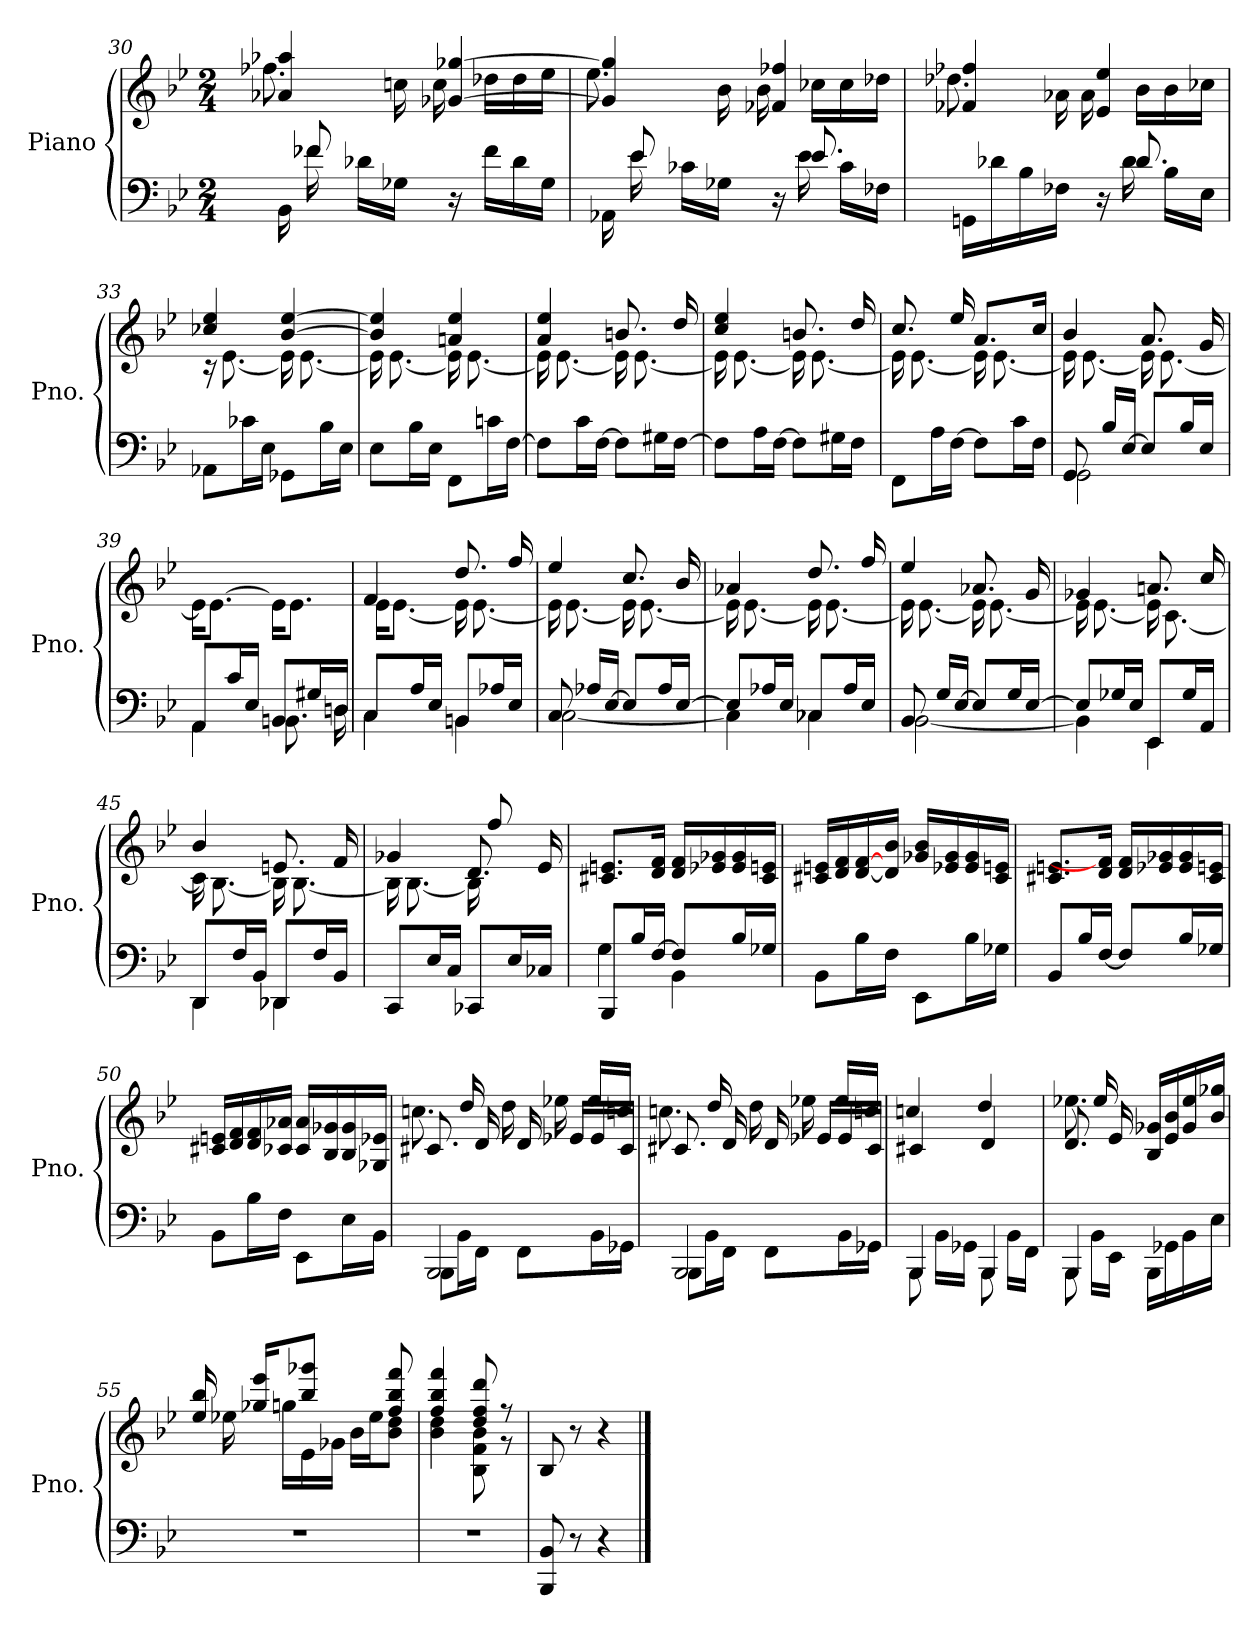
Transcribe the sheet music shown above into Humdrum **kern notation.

**kern	**kern
*part1	*part1
*staff2	*staff1
*I"Piano	*
*I'Pno.	*
*clefF4	*clefG2
*k[b-e-]	*k[b-e-]
*M2/4	*M2/4
=30	=30
*^	*^
16ryy	16BB-\	4a-X/ 4aa-X/	8.ff-X\
8f-X/	16f-\	.	.
.	16d-X\LL	.	.
16ryy	16G-X\JJ	.	16ccn\
16r	16ryy	[4g-X/ [4gg-X/	16cc\
8.ryy	16f-\LL	.	16dd-X\LL
.	16d-\	.	16dd-\
.	16G-\JJ	.	16ee-\JJ
!!LO:LB:g=z	!!
=31	=31	=31	=31
16ryy	16AA-X\	4g-/] 4gg-/]	8.ee-\
8e-/	16e-\	.	.
.	16c-X\LL	.	.
16ryy	16G-X\JJ	.	16b-\
16r	16ryy	4f-X/ 4ff-X/	16b-\
8.e-/	16e-\	.	16cc-X\LL
.	16c-\LL	.	16cc-\
.	16F-X\JJ	.	16dd-X\JJ
=32	=32	=32	=32
4ryy	16GGn\LL	4f-X/ 4ff-X/	8.dd-X\
.	16d-X\	.	.
.	16B-\	.	.
.	16F-X\JJ	.	16a-X\
16r	16ryy	4e-/ 4ee-/	16a-\
8.d-/	16d-\	.	16b-\LL
.	16B-\LL	.	16b-\
.	16E-\JJ	.	16cc-X\JJ
*v	*v	*	*
=33	=33	=33
8AA-X\L	4cc-X/ 4ee-/	16r
.	.	[8.e-\
16c-X\L	.	.
16E-\JJ	.	.
8GG-X\L	[4b-/ [4ee-/	16e-\]
.	.	[8.e-\
16B-\L	.	.
16E-\JJ	.	.
=34	=34	=34
8E-\L	4b-/] 4ee-/]	16e-\]
.	.	[8.e-\
16B-\L	.	.
16E-\JJ	.	.
8FF\L	4an/ 4ee-/	16e-\]
.	.	[8.e-\
16cn\L	.	.
[16F\JJ	.	.
!!LO:LB:g=z	!!
=35	=35	=35
8F\L]	4a/ 4ee-/	16e-\]
.	.	[8.e-\
16c\L	.	.
[16F\JJ	.	.
8F\L]	8.bn/	16e-\]
.	.	[8.e-\
16G#X\L	.	.
[16F\JJ	16dd/	.
=36	=36	=36
8F\L]	4cc/ 4ee-/	16e-\]
.	.	[8.e-\
16A\L	.	.
[16F\JJ	.	.
8F\L]	8.bn/	16e-\]
.	.	[8.e-\
16G#X\L	.	.
16F\JJ	16dd/	.
=37	=37	=37
8FF\L	8.cc/	16e-\]
.	.	[8.e-\
16A\L	.	.
[16F\JJ	16ee-/	.
8F\L]	8.a/L	16e-\]
.	.	[8.e-\
16c\L	.	.
16F\JJ	16cc/Jk	.
=38	=38	=38
*^	*	*
8GG/	2GG\	4b-/	16e-\]
.	.	.	[8.e-\
16B-/LL	.	.	.
[16E-/JJ	.	.	.
8E-/L]	.	8.a/	16e-\]
.	.	.	[8.e-\
16B-/L	.	.	.
16E-/JJ	.	16g/	.
*	*	*v	*v
!!LO:PB:g=z
=39	=39	=39
8AA/L	4AA\	16e-\KL]
.	.	[8.e-\J
16c/L	.	.
16E-/JJ	.	.
8BBn/L	8.BB\	16e-\KL]
.	.	8.e-\J
16G#X/L	.	.
16D/JJ	16Dn\	.
=40	=40	=40
*	*	*^
8C/L	4C\	4f/	16e-\KL
.	.	.	[8.e-\J
16A/L	.	.	.
16E-/JJ	.	.	.
8BBn/L	4BB\	8.dd/	16e-\]
.	.	.	[8.e-\
16A-X/L	.	.	.
16E-/JJ	.	16ff/	.
=41	=41	=41	=41
8C/	[2C\	4ee-/	16e-\]
.	.	.	[8.e-\
16A-X/LL	.	.	.
[16E-/JJ	.	.	.
8E-/L]	.	8.cc/	16e-\]
.	.	.	[8.e-\
16A-/L	.	.	.
[16E-/JJ	.	16b-/	.
=42	=42	=42	=42
8E-/L]	4C\]	4a-X/	16e-\]
.	.	.	[8.e-\
16A-X/L	.	.	.
16E-/JJ	.	.	.
8C-X/L	4C-\	8.dd/	16e-\]
.	.	.	[8.e-\
16A-/L	.	.	.
16E-/JJ	.	16ff/	.
!!LO:LB:g=z	!!
=43	=43	=43	=43
8BB-/	[2BB-\	4ee-/	16e-\]
.	.	.	[8.e-\
16G/LL	.	.	.
[16E-/JJ	.	.	.
8E-/L]	.	8.a-X/	16e-\]
.	.	.	[8.e-\
16G/L	.	.	.
[16E-/JJ	.	16g/	.
=44	=44	=44	=44
8E-/L]	4BB-\]	4g-X/	16e-\]
.	.	.	[8.e-\
16G-X/L	.	.	.
16E-/JJ	.	.	.
8EE-/L	4EE-\	8.an/	16e-\]
.	.	.	[8.c\
16G-/L	.	.	.
16AA/JJ	.	16cc/	.
=45	=45	=45	=45
8DD/L	4DD\	4b-/	16c\]
.	.	.	[8.B-\
16F/L	.	.	.
16BB-/JJ	.	.	.
8DD-X/L	4DD-\	8.en/	16B-\]
.	.	.	[8.B-\
16F/L	.	.	.
16BB-/JJ	.	16f/	.
*v	*v	*	*
=46	=46	=46
8CC/L	4g-X/	16B-\]
.	.	[8.B-\
16E-/L	.	.
16C/JJ	.	.
8CC-X/L	8.d/	16B-\]
.	.	8ff/
16E-/L	.	.
16C-X/JJ	16e-/	16ryy
*	*v	*v
!!LO:LB:g=z
=47	=47
*^	*
8BBB-/L	4G\	8.c#X/ 8.en/L
16B-/L	.	.
[16F/JJ	.	16d/ 16f/Jk
8F/L]	4BB-\	16d/ 16f/LL
.	.	16e-X/ 16g-X/
16B-/L	.	16e-/ 16g-/
16G-X/JJ	.	16c#/ 16en/JJ
*v	*v	*
=48	=48
8BB-\L	16c#X/ 16en/LL
.	16d/ 16f/
16B-\L	[16d/ [16f/
16F\JJ	16d/] 16b-/JJ
8EE-\L	16g-X/ 16b-/LL
.	16e-X/ 16g-/
16B-\L	16e-/ 16g-/
16G-X\JJ	16c#/ 16en/JJ
=49	=49
8BB-/L	8.c#X/ 8.en/L
16B-/L	.
[16F/JJ	16d/ 16f/]Jk
8F/L]	16d/ 16f/LL
.	16e-X/ 16g-X/
16B-/L	16e-/ 16g-/
16G-X/JJ	16c#/ 16en/JJ
=50	=50
8BB-\L	16c#X/ 16en/LL
.	16d/ 16f/
16B-\L	16d/ 16f/
16F\JJ	16c-X/ 16a-X/JJ
8EE-\L	16c-/ 16a-/LL
.	16B-/ 16g-X/
16E-\L	16B-/ 16g-/
16BB-\JJ	16G-X/ 16e-X/JJ
!!LO:LB:g=z
=51	=51
*^	*^
2BBB-/	8BBB-\L	8.c#X/	8.ccn\
.	16BB-\L	.	.
.	16FF\JJ	16d/	16dd/
.	8FF\L	16d/	16dd\
.	.	16e-X/LL	16ee-X\
.	16BB-\L	16e-/	16ee-/LL
.	16GG-X\JJ	16c#/JJ	16ccn/JJ
=52	=52	=52	=52
2BBB-/	8BBB-\L	8.c#X/	8.ccn\
.	16BB-\L	.	.
.	16FF\JJ	16d/	16dd/
.	8FF\L	16d/	16dd\
.	.	16e-X/LL	16ee-X\
.	16BB-\L	16e-/	16ee-/LL
.	16GG-X\JJ	16c#/JJ	16ccn/JJ
=53	=53	=53	=53
4BBB-/	8BBB-\	4c#X/	4ccn/
.	16BB-\LL	.	.
.	16GG-X\JJ	.	.
4BBB-/	8BBB-\	4d/	4dd/
.	16BB-\LL	.	.
.	16FF\JJ	.	.
=54	=54	=54	=54
4BBB-/	8BBB-\	8.d/	8.ee-X\
.	16BB-\LL	.	.
.	16EE-\JJ	16e-/	16ee-/
4ryy	16BBB-\LL	16B-/ 16g-X/LL	4ryy
.	16GG-X\	16e-/ 16b-/	.
.	16BB-\	16g-/ 16ee-/	.
.	16E-\JJ	16b-/ 16gg-X/JJ	.
*v	*v	*	*
!!LO:LB:g=z	!!
=55	=55	=55
2r	16ee-/ 16bb-/	16ee-X\
.	16gg-X/ 16eee-/KL	16ggn\LL
.	8bb-/ 8ggg-X/J	16e-\
.	.	16g-X\JJ
.	8ryy	16b-\LL
.	.	16ee-\J
.	8ff/ 8bb-/ 8fff/	8b-\ 8dd\J
=56	=56	=56
2r	4ff/ 4bb-/ 4fff/	4b-\ 4dd\
.	8dd/ 8ff/ 8ddd/	8B-\ 8f\ 8b-\
.	8r	8r
*	*v	*v
=57	=57
8BBB-/ 8BB-/	8B-/
8r	8r
4r	4r
==	==
*-	*-
